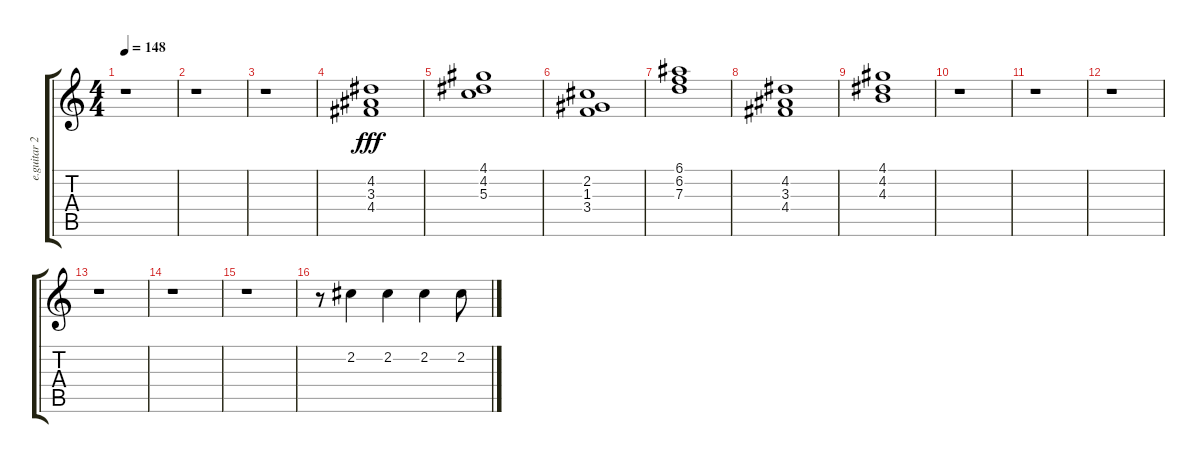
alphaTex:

\track ("e.guitar 2" "e.guitar 2") {instrument acousticguitarsteel}
\staff {score tabs}
\tuning (E4 B3 G3 D3 A2 E2) {hide}
\ts (4 4)
\tempo 148
\clef g2
\ks c
r.1{dy fff} |
r.1 |
r.1 |
(4.2 3.3 4.4).1 |
(4.1 4.2 5.3).1 |
(2.2 1.3 3.4).1 |
(6.1 6.2 7.3).1 |
(4.2 3.3 4.4).1 |
(4.1 4.2 4.3).1 |
r.1 |
r.1 |
r.1 |
r.1 |
r.1 |
r.1 |
r.8 2.2.4 2.2.4 2.2.4 2.2.8
